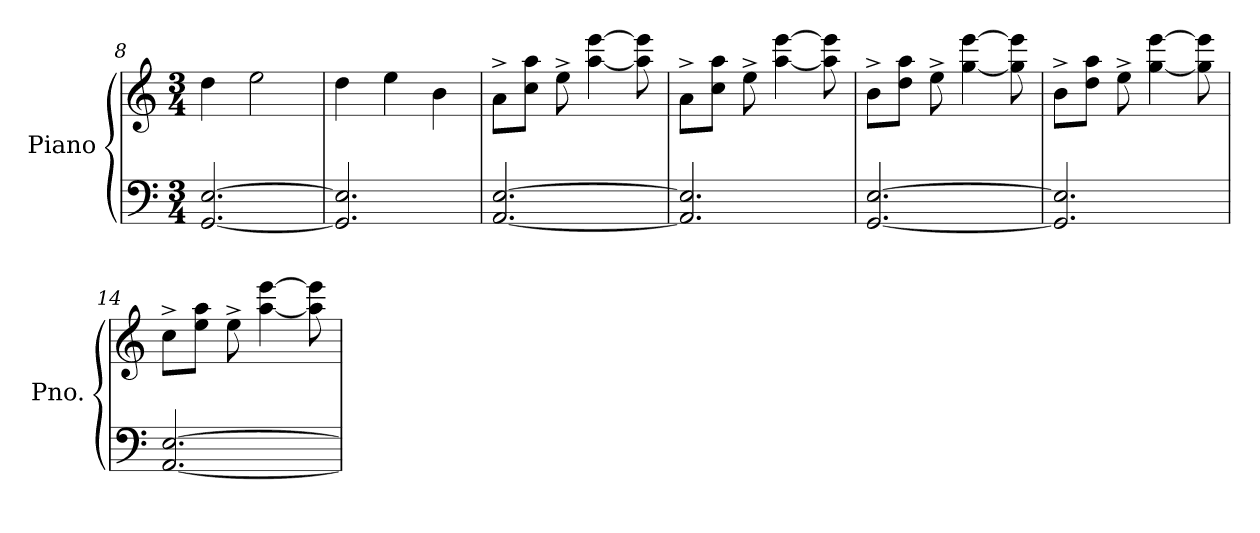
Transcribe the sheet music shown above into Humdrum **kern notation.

**kern	**kern
*part1	*part1
*staff2	*staff1
*I"Piano	*
*I'Pno.	*
*clefF4	*clefG2
*k[]	*k[]
*M3/4	*M3/4
=8	=8
[2.GG/ [2.E/	4dd\
.	2ee\
=9	=9
2.GG/] 2.E/]	4dd\
.	4ee\
.	4b\
=10	=10
*	*MM93
[2.AA/ [2.E/	8a^\L
.	8cc\ 8aa\J
.	8ee^\
.	[4aa\ [4eee\
.	8aa\] 8eee\]
!!LO:LB:g=z
=11	=11
2.AA/] 2.E/]	8a^\L
.	8cc\ 8aa\J
.	8ee^\
.	[4aa\ [4eee\
.	8aa\] 8eee\]
=12	=12
[2.GG/ [2.E/	8b^\L
.	8dd\ 8aa\J
.	8ee^\
.	[4gg\ [4eee\
.	8gg\] 8eee\]
=13	=13
2.GG/] 2.E/]	8b^\L
.	8dd\ 8aa\J
.	8ee^\
.	[4gg\ [4eee\
.	8gg\] 8eee\]
=14	=14
[2.AA/ [2.E/	8cc^\L
.	8ee\ 8aa\J
.	8ee^\
.	[4aa\ [4eee\
.	8aa\] 8eee\]
=	=
*-	*-
